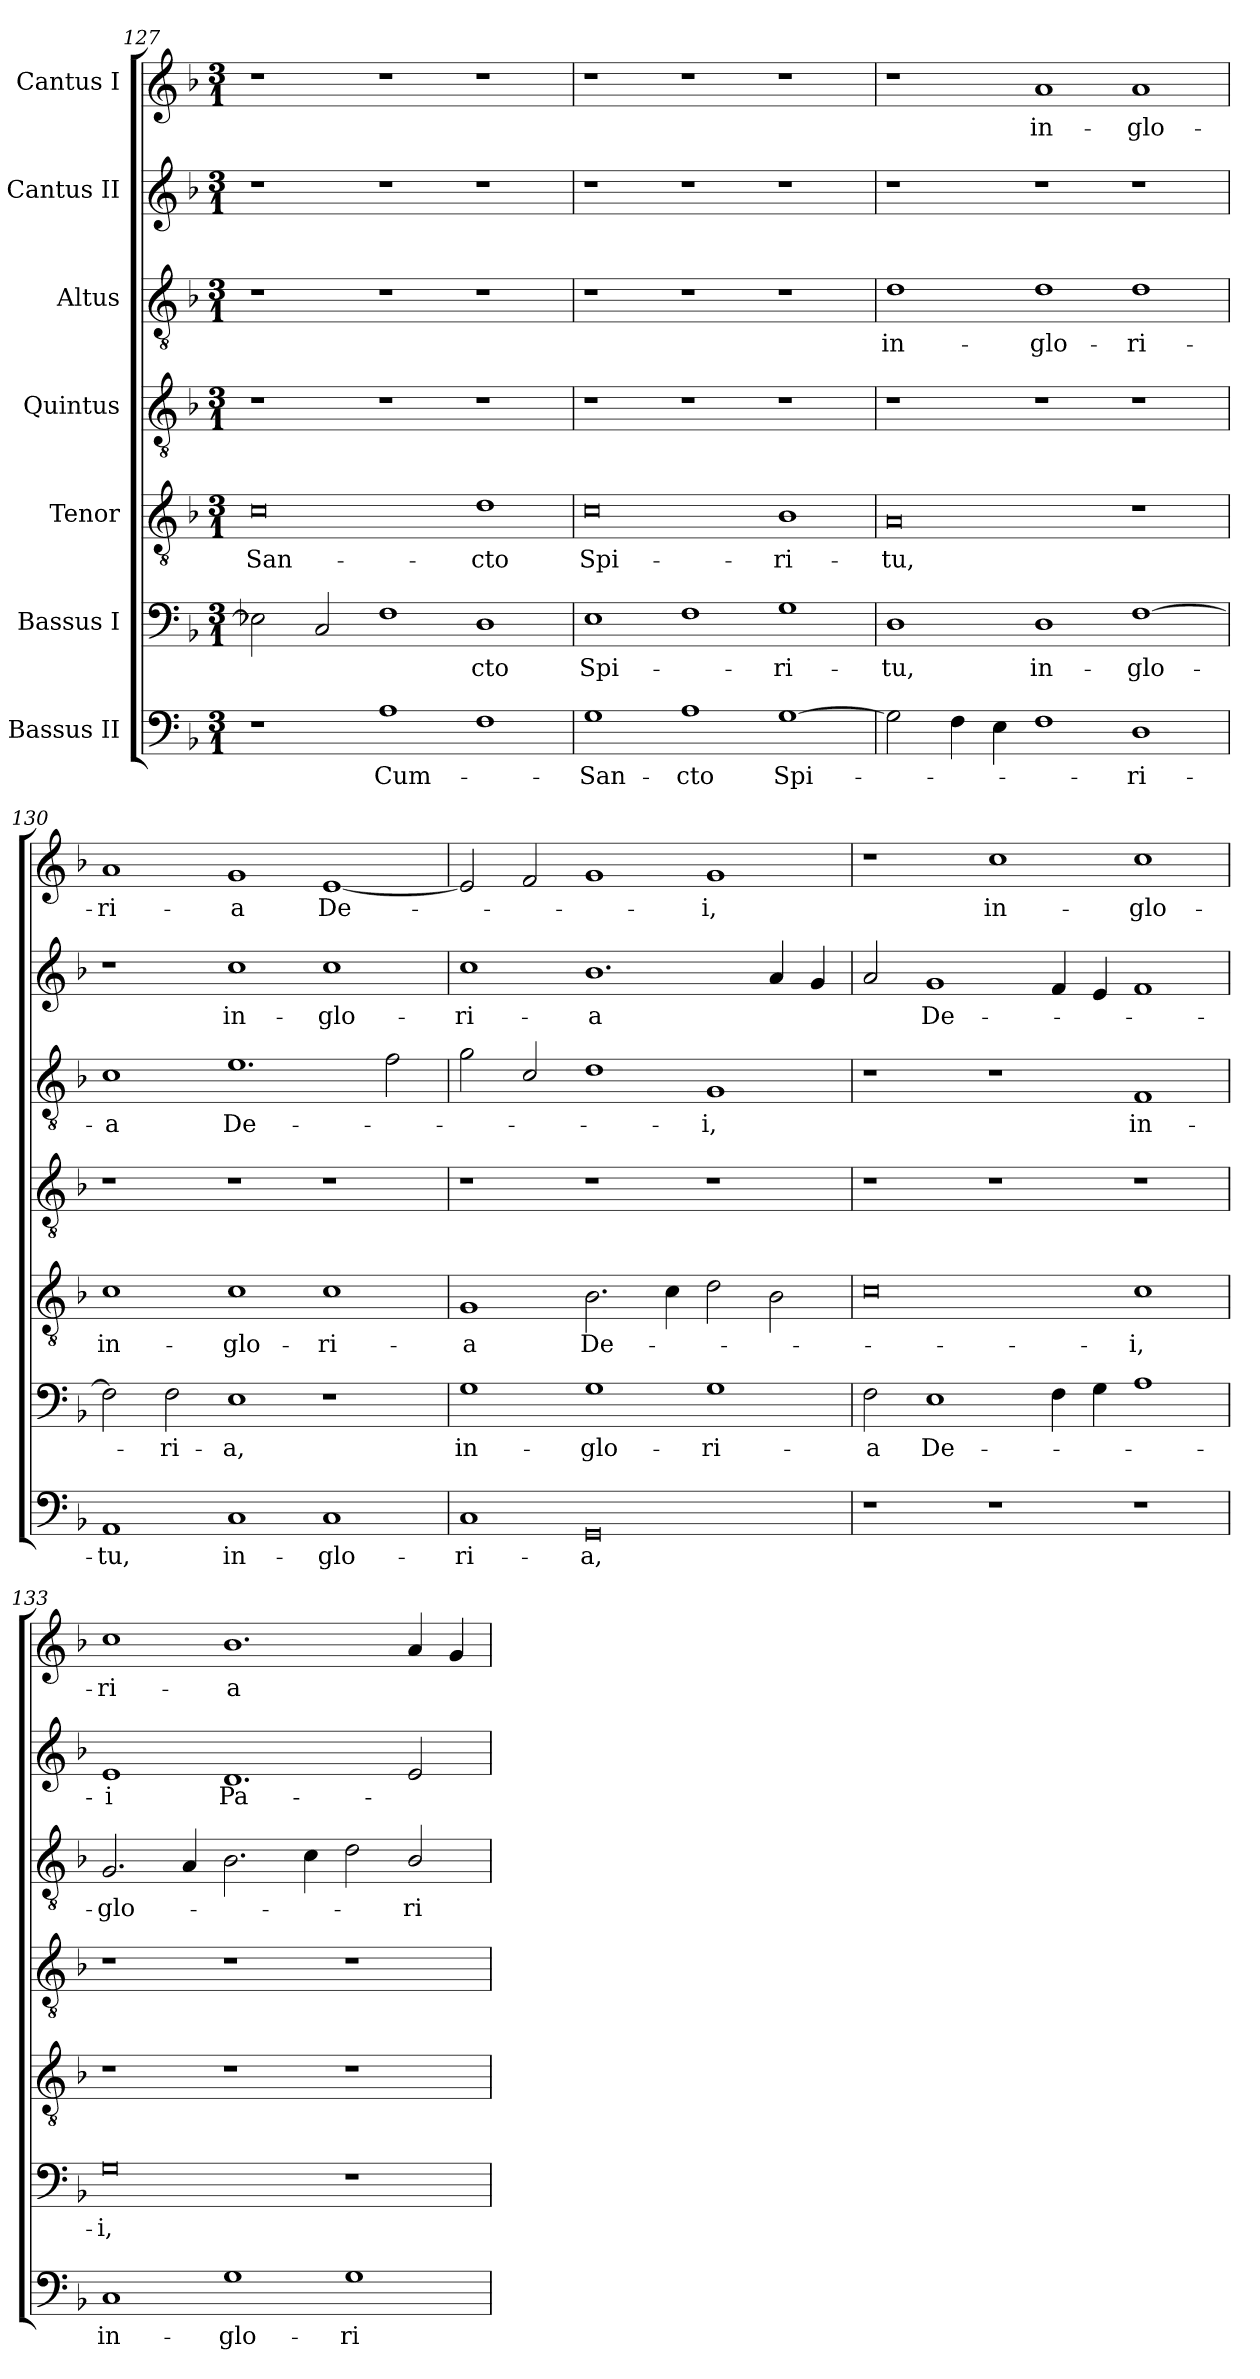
**kern	**text	**kern	**text	**kern	**text	**kern	**kern	**text	**kern	**text	**kern	**text
*part7	*part7	*part6	*part6	*part5	*part5	*part4	*part3	*part3	*part2	*part2	*part1	*part1
*staff7	*staff7	*staff6	*staff6	*staff5	*staff5	*staff4	*staff3	*staff3	*staff2	*staff2	*staff1	*staff1
*I"Bassus II	*	*I"Bassus I	*	*I"Tenor	*	*I"Quintus	*I"Altus	*	*I"Cantus II	*	*I"Cantus I	*
*clefF4	*	*clefF4	*	*clefGv2	*	*clefGv2	*clefGv2	*	*clefG2	*	*clefG2	*
*k[b-]	*	*k[b-]	*	*k[b-]	*	*k[b-]	*k[b-]	*	*k[b-]	*	*k[b-]	*
*M3/1	*	*M3/1	*	*M3/1	*	*M3/1	*M3/1	*	*M3/1	*	*M3/1	*
=127	=127	=127	=127	=127	=127	=127	=127	=127	=127	=127	=127	=127
1r	.	2E-X\]	.	0c\	San-	1r	1r	.	1r	.	1r	.
.	.	2C/	.	.	.	.	.	.	.	.	.	.
1A\	Cum-	1F\	.	.	.	1r	1r	.	1r	.	1r	.
1F\	.	1D\	-cto	1d\	-cto	1r	1r	.	1r	.	1r	.
=128	=128	=128	=128	=128	=128	=128	=128	=128	=128	=128	=128	=128
1G\	San-	1E\	Spi-	0c\	Spi-	1r	1r	.	1r	.	1r	.
1A\	-cto	1F\	.	.	.	1r	1r	.	1r	.	1r	.
[1G\	Spi-	1G\	-ri-	1B-\	-ri-	1r	1r	.	1r	.	1r	.
=129	=129	=129	=129	=129	=129	=129	=129	=129	=129	=129	=129	=129
2G\]	.	1D\	-tu,	0A/	-tu,	1r	1d\	in-	1r	.	1r	.
4F\	.	.	.	.	.	.	.	.	.	.	.	.
4E\	.	.	.	.	.	.	.	.	.	.	.	.
1F\	.	1D\	in-	.	.	1r	1d\	glo-	1r	.	1a/	in-
1D\	-ri-	[1F\	glo-	1r	.	1r	1d\	-ri-	1r	.	1a/	glo-
=130	=130	=130	=130	=130	=130	=130	=130	=130	=130	=130	=130	=130
1AA/	-tu,	2F\]	.	1c\	in-	1r	1c\	-a	1r	.	1a/	-ri-
.	.	2F\	-ri-	.	.	.	.	.	.	.	.	.
1C/	in-	1E\	-a,	1c\	glo-	1r	1.e\	De-	1cc\	in-	1g/	-a
1C/	glo-	1r	.	1c\	-ri-	1r	.	.	1cc\	glo-	[1e/	De-
.	.	.	.	.	.	.	2f\	.	.	.	.	.
=131	=131	=131	=131	=131	=131	=131	=131	=131	=131	=131	=131	=131
1C/	-ri-	1G\	in-	1G/	-a	1r	2g\	.	1cc\	-ri-	2e/]	.
.	.	.	.	.	.	.	2c/	.	.	.	2f/	.
0GG/	-a,	1G\	glo-	2.B-\	De-	1r	1d\	.	1.b-\	-a	1g/	.
.	.	.	.	4c\	.	.	.	.	.	.	.	.
.	.	1G\	-ri-	2d\	.	1r	1G/	-i,	.	.	1g/	-i,
.	.	.	.	2B-\	.	.	.	.	4a/	.	.	.
.	.	.	.	.	.	.	.	.	4g/	.	.	.
=132	=132	=132	=132	=132	=132	=132	=132	=132	=132	=132	=132	=132
1r	.	2F\	-a	0c\	.	1r	1r	.	2a/	.	1r	.
.	.	1E\	De-	.	.	.	.	.	1g/	De-	.	.
1r	.	.	.	.	.	1r	1r	.	.	.	1cc\	in-
.	.	4F\	.	.	.	.	.	.	4f/	.	.	.
.	.	4G\	.	.	.	.	.	.	4e/	.	.	.
1r	.	1A\	.	1c\	-i,	1r	1F/	in-	1f/	.	1cc\	glo-
=133	=133	=133	=133	=133	=133	=133	=133	=133	=133	=133	=133	=133
1C/	in-	0G\	-i,	1r	.	1r	2.G/	glo-	1e/	-i	1cc\	-ri-
.	.	.	.	.	.	.	4A/	.	.	.	.	.
1G\	glo-	.	.	1r	.	1r	2.B-\	.	1.d/	Pa-	1.b-\	-a
.	.	.	.	.	.	.	4c\	.	.	.	.	.
1G\	-ri-	1r	.	1r	.	1r	2d\	.	.	.	.	.
.	.	.	.	.	.	.	2B-/	-ri-	2e/	.	4a/	.
.	.	.	.	.	.	.	.	.	.	.	4g/	.
=	=	=	=	=	=	=	=	=	=	=	=	=
*-	*-	*-	*-	*-	*-	*-	*-	*-	*-	*-	*-	*-
